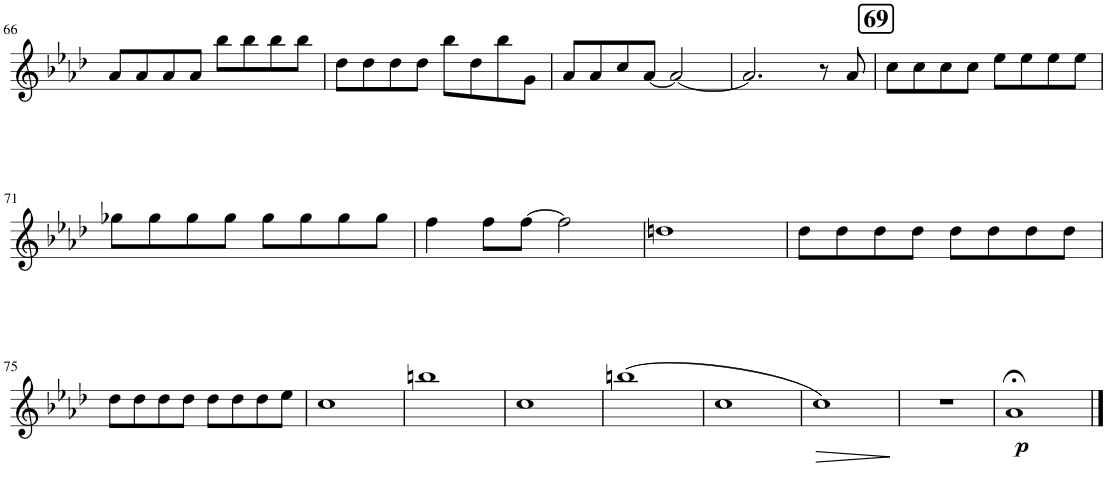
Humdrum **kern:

**kern	**dynam
*part1	*part1
*staff1	*staff1
*I"Tenor Saxophone	*
*I'Ten. Sax.	*
!!LO:PB:g=z
*clefG2	*
*Trd8c14	*
*k[b-e-a-d-]	*
*M4/4	*
*met(c)	*
=66	=66
8a-/L	.
8a-/	.
8a-/	.
8a-/J	.
8bb-\L	.
8bb-\	.
8bb-\	.
8bb-\J	.
=67	=67
8dd-\L	.
8dd-\	.
8dd-\	.
8dd-\J	.
8bb-\L	.
8dd-\	.
8bb-\	.
8g\J	.
=68	=68
8a-/L	.
8a-/	.
8cc/	.
[8a-/J	.
2a-/_	.
=69	=69
2.a-/]	.
8r	.
8a-/	.
!!LO:REH:place=s1:a:B:cj:fs=14:t=69
=70	=70
8cc\L	.
8cc\	.
8cc\	.
8cc\J	.
8ee-\L	.
8ee-\	.
8ee-\	.
8ee-\J	.
!!LO:LB:g=z
=71	=71
8gg-X\L	.
8gg-\	.
8gg-\	.
8gg-\J	.
8gg-\L	.
8gg-\	.
8gg-\	.
8gg-\J	.
=72	=72
4ff\	.
8ff\L	.
[8ff\J	.
2ff\]	.
=73	=73
1ddn	.
=74	=74
8dd-\L	.
8dd-\	.
8dd-\	.
8dd-\J	.
8dd-\L	.
8dd-\	.
8dd-\	.
8dd-\J	.
!!LO:LB:g=z
=75	=75
8dd-\L	.
8dd-\	.
8dd-\	.
8dd-\J	.
8dd-\L	.
8dd-\	.
8dd-\	.
8ee-\J	.
=76	=76
1cc	.
=77	=77
1bbn	.
=78	=78
1cc	.
=79	=79
(1bbn	.
=80	=80
1cc	.
=81	=81
!	!LO:HP:b
1cc)	>
.	]
=82	=82
1r	.
=83	=83
!	!LO:DY:b
1a-;<	p
==	==
*-	*-
